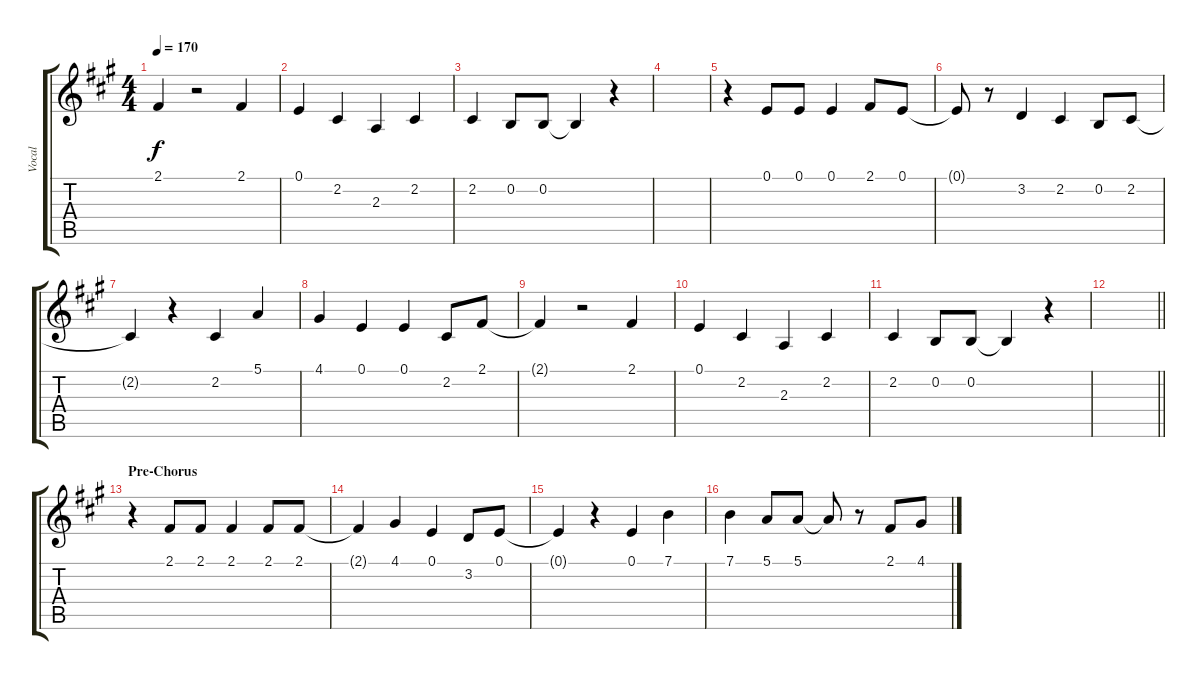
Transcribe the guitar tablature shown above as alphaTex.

\track ("Vocal" "Vocal") {instrument flute}
\staff {score tabs}
\tuning (E4 B3 G3 D3 A2 E2) {hide}
\ts (4 4)
\tempo 170
\clef g2
\ks a
2.1{t}.4{dy f} r.2 2.1.4 |
0.1.4 2.2.4 2.3.4 2.2.4 |
2.2.4 0.2.8 0.2.8 0.2{t}.4 r.4 |
|
r.4 0.1.8 0.1.8 0.1.4 2.1.8 0.1.8 |
0.1{t}.8 r.8 3.2.4 2.2.4 0.2.8 2.2.8 |
2.2{t}.4 r.4 2.2.4 5.1.4 |
4.1.4 0.1.4 0.1.4 2.2.8 2.1.8 |
2.1{t}.4 r.2 2.1.4 |
0.1.4 2.2.4 2.3.4 2.2.4 |
2.2.4 0.2.8 0.2.8 0.2{t}.4 r.4 |
\barLineRight lightlight
|
\section ("" "Pre-Chorus")
r.4 2.1.8 2.1.8 2.1.4 2.1.8 2.1.8 |
2.1{t}.4 4.1.4 0.1.4 3.2.8 0.1.8 |
0.1{t}.4 r.4 0.1.4 7.1.4 |
7.1.4 5.1.8 5.1.8 5.1{t}.8 r.8 2.1.8 4.1.8
